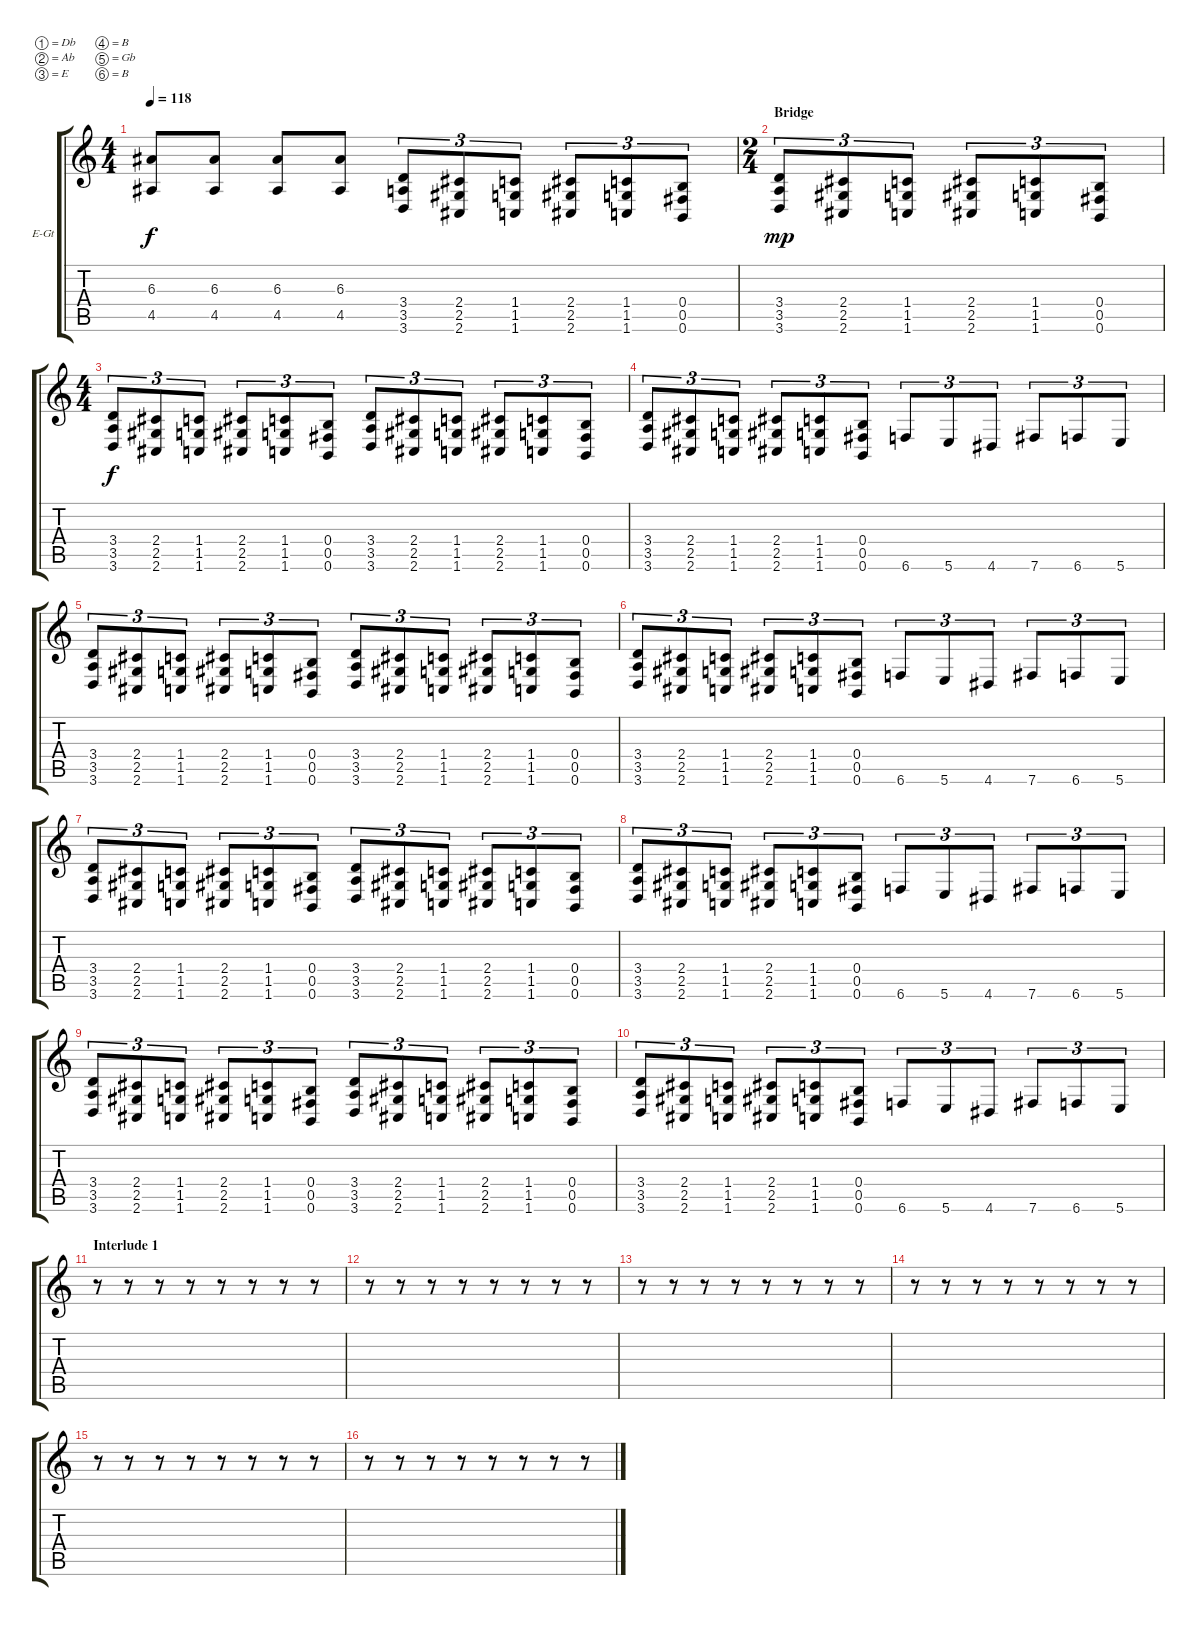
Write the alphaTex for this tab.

\bracketExtendMode groupsimilarinstruments
\firstSystemTrackNameOrientation horizontal
\otherSystemsTrackNameOrientation horizontal
\track ("Dist 1" "E-Gt") {solo instrument electricguitarclean}
\staff {score tabs}
\tuning (Db4 Ab3 E3 B2 Gb2 B1)
\ts (4 4)
\tempo 118
\clef g2
\ks c
(4.5 6.3).8{dy f} (4.5 6.3).8 (4.5 6.3).8 (4.5 6.3).8 (3.6 3.5 3.4).8{tu (3 2)} (2.6 2.5 2.4).8{tu (3 2)} (1.6 1.5 1.4).8{tu (3 2)} (2.6 2.5 2.4).8{tu (3 2)} (1.6 1.5 1.4).8{tu (3 2)} (0.6 0.5 0.4).8{tu (3 2)} |
\ts (2 4)
\beaming (8 2 2)
\section ("" "Bridge")
(3.6 3.5 3.4).8{tu (3 2) dy mp} (2.6 2.5 2.4).8{tu (3 2)} (1.6 1.5 1.4).8{tu (3 2)} (2.6 2.5 2.4).8{tu (3 2)} (1.6 1.5 1.4).8{tu (3 2)} (0.6 0.5 0.4).8{tu (3 2)} |
\ts (4 4)
\beaming (8 2 2 2 2)
(3.6 3.5 3.4).8{tu (3 2) dy f} (2.6 2.5 2.4).8{tu (3 2)} (1.6 1.5 1.4).8{tu (3 2)} (2.6 2.5 2.4).8{tu (3 2)} (1.6 1.5 1.4).8{tu (3 2)} (0.6 0.5 0.4).8{tu (3 2)} (3.6 3.5 3.4).8{tu (3 2)} (2.6 2.5 2.4).8{tu (3 2)} (1.6 1.5 1.4).8{tu (3 2)} (2.6 2.5 2.4).8{tu (3 2)} (1.6 1.5 1.4).8{tu (3 2)} (0.6 0.5 0.4).8{tu (3 2)} |
(3.6 3.5 3.4).8{tu (3 2)} (2.6 2.5 2.4).8{tu (3 2)} (1.6 1.5 1.4).8{tu (3 2)} (2.6 2.5 2.4).8{tu (3 2)} (1.6 1.5 1.4).8{tu (3 2)} (0.6 0.5 0.4).8{tu (3 2)} 6.6.8{tu (3 2)} 5.6.8{tu (3 2)} 4.6.8{tu (3 2)} 7.6.8{tu (3 2)} 6.6.8{tu (3 2)} 5.6.8{tu (3 2)} |
(3.6 3.5 3.4).8{tu (3 2)} (2.6 2.5 2.4).8{tu (3 2)} (1.6 1.5 1.4).8{tu (3 2)} (2.6 2.5 2.4).8{tu (3 2)} (1.6 1.5 1.4).8{tu (3 2)} (0.6 0.5 0.4).8{tu (3 2)} (3.6 3.5 3.4).8{tu (3 2)} (2.6 2.5 2.4).8{tu (3 2)} (1.6 1.5 1.4).8{tu (3 2)} (2.6 2.5 2.4).8{tu (3 2)} (1.6 1.5 1.4).8{tu (3 2)} (0.6 0.5 0.4).8{tu (3 2)} |
(3.6 3.5 3.4).8{tu (3 2)} (2.6 2.5 2.4).8{tu (3 2)} (1.6 1.5 1.4).8{tu (3 2)} (2.6 2.5 2.4).8{tu (3 2)} (1.6 1.5 1.4).8{tu (3 2)} (0.6 0.5 0.4).8{tu (3 2)} 6.6.8{tu (3 2)} 5.6.8{tu (3 2)} 4.6.8{tu (3 2)} 7.6.8{tu (3 2)} 6.6.8{tu (3 2)} 5.6.8{tu (3 2)} |
(3.6 3.5 3.4).8{tu (3 2)} (2.6 2.5 2.4).8{tu (3 2)} (1.6 1.5 1.4).8{tu (3 2)} (2.6 2.5 2.4).8{tu (3 2)} (1.6 1.5 1.4).8{tu (3 2)} (0.6 0.5 0.4).8{tu (3 2)} (3.6 3.5 3.4).8{tu (3 2)} (2.6 2.5 2.4).8{tu (3 2)} (1.6 1.5 1.4).8{tu (3 2)} (2.6 2.5 2.4).8{tu (3 2)} (1.6 1.5 1.4).8{tu (3 2)} (0.6 0.5 0.4).8{tu (3 2)} |
(3.6 3.5 3.4).8{tu (3 2)} (2.6 2.5 2.4).8{tu (3 2)} (1.6 1.5 1.4).8{tu (3 2)} (2.6 2.5 2.4).8{tu (3 2)} (1.6 1.5 1.4).8{tu (3 2)} (0.6 0.5 0.4).8{tu (3 2)} 6.6.8{tu (3 2)} 5.6.8{tu (3 2)} 4.6.8{tu (3 2)} 7.6.8{tu (3 2)} 6.6.8{tu (3 2)} 5.6.8{tu (3 2)} |
(3.6 3.5 3.4).8{tu (3 2)} (2.6 2.5 2.4).8{tu (3 2)} (1.6 1.5 1.4).8{tu (3 2)} (2.6 2.5 2.4).8{tu (3 2)} (1.6 1.5 1.4).8{tu (3 2)} (0.6 0.5 0.4).8{tu (3 2)} (3.6 3.5 3.4).8{tu (3 2)} (2.6 2.5 2.4).8{tu (3 2)} (1.6 1.5 1.4).8{tu (3 2)} (2.6 2.5 2.4).8{tu (3 2)} (1.6 1.5 1.4).8{tu (3 2)} (0.6 0.5 0.4).8{tu (3 2)} |
(3.6 3.5 3.4).8{tu (3 2)} (2.6 2.5 2.4).8{tu (3 2)} (1.6 1.5 1.4).8{tu (3 2)} (2.6 2.5 2.4).8{tu (3 2)} (1.6 1.5 1.4).8{tu (3 2)} (0.6 0.5 0.4).8{tu (3 2)} 6.6.8{tu (3 2)} 5.6.8{tu (3 2)} 4.6.8{tu (3 2)} 7.6.8{tu (3 2)} 6.6.8{tu (3 2)} 5.6.8{tu (3 2)} |
\section ("" "Interlude 1")
r.8 r.8 r.8 r.8 r.8 r.8 r.8 r.8 |
r.8 r.8 r.8 r.8 r.8 r.8 r.8 r.8 |
r.8 r.8 r.8 r.8 r.8 r.8 r.8 r.8 |
r.8 r.8 r.8 r.8 r.8 r.8 r.8 r.8 |
r.8 r.8 r.8 r.8 r.8 r.8 r.8 r.8 |
r.8 r.8 r.8 r.8 r.8 r.8 r.8 r.8
